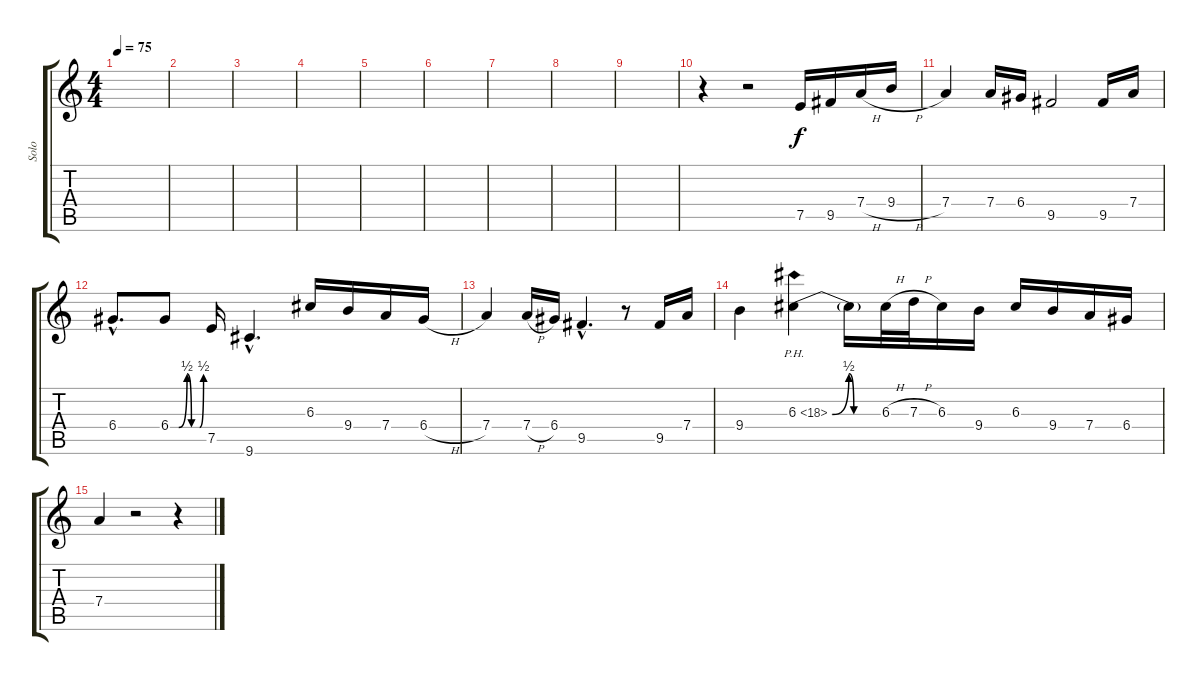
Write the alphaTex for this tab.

\track ("Solo" "Solo") {instrument overdrivenguitar}
\staff {score tabs}
\tuning (E4 B3 G3 D3 A2 E2) {hide}
\ts (4 4)
\tempo 75
\clef g2
\ks c
|
|
|
|
|
|
|
|
|
r.4 r.2 7.5.16 9.5.16 7.4{h}.16 9.4{h}.16 |
7.4.4 7.4.16 6.4.16 9.5.2 9.5.16 7.4.16 |
6.4{hac}.8{d} 6.4{be (custom 0 0 15 0 30 2 38 0 53 0 60 2)}.8 7.5.16 9.6{hac}.4{d} 6.3.16 9.4.16 7.4.16 6.4{h}.16 |
7.4.4 7.4{h}.16 6.4.16 9.5{hac}.4{d} r.8 9.5.16 7.4.16 |
9.4.4 6.3{be (custom 0 0 20 2 26 0 30 0 45 0 60 0) ph 12}.4 6.3{t}.16 6.3{h}.32 7.3{h}.32 6.3.16 9.4.16 6.3.16 9.4.16 7.4.16 6.4.16 |
7.4.4 r.2 r.4
